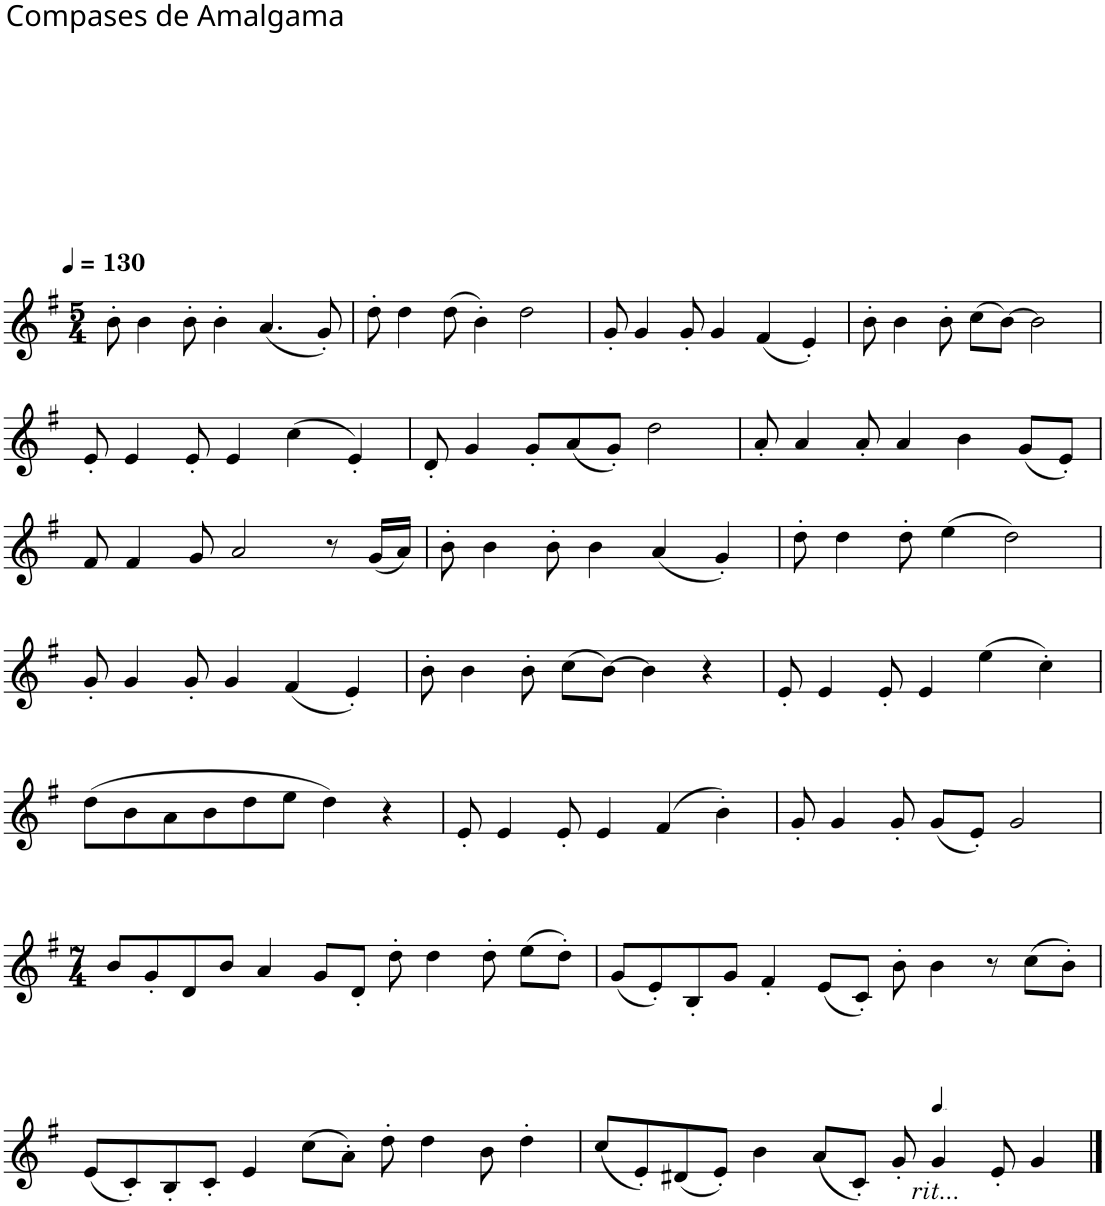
**kern
*part1
*staff1
*I"Trompeta en Sib
*I'Tpt
*clefG2
*Trd1c2
*k[f#]
*M5/4
=1
8b'\
4b\
8b'\
4b'\
(4.a/
8g'/)
=2
8dd'\
4dd\
(8dd\
4b'\)
2dd\
=3
8g'/
4g/
8g'/
4g/
(4f#/
4e'/)
=4
8b'\
4b\
8b'\
(8cc\L
[8b\J)
2b\]
!!LO:LB:g=z
=5
8e'/
4e/
8e'/
4e/
(4cc\
4e'/)
=6
8d'/
4g/
8g'/L
(8a/
8g'/J)
2dd\
=7
8a'/
4a/
8a'/
4a/
4b\
(8g/L
8e'/J)
!!LO:LB:g=z
=8
8f#/
4f#/
8g/
2a/
8r
(16g/LL
16a/JJ)
=9
8b'\
4b\
8b'\
4b\
(4a/
4g'/)
=10
8dd'\
4dd\
8dd'\
(4ee\
2dd\)
!!LO:LB:g=z
=11
8g'/
4g/
8g'/
4g/
(4f#/
4e'/)
=12
8b'\
4b\
8b'\
(8cc\L
[8b\J)
4b\]
4r
=13
8e'/
4e/
8e'/
4e/
(4ee\
4cc'\)
!!LO:LB:g=z
=14
(8dd\L
8b\
8a\
8b\
8dd\
8ee\J
4dd\)
4r
=15
8e'/
4e/
8e'/
4e/
(4f#/
4b'\)
=16
8g'/
4g/
8g'/
(8g/L
8e'/J)
2g/
!!LO:LB:g=z
=17
*M7/4
8b/L
8g'/
8d/
8b/J
4a/
8g/L
8d'/J
8dd'\
4dd\
8dd'\
(8ee\L
8dd'\J)
=18
(8g/L
8e'/)
8B'/
8g/J
4f#'/
(8e/L
8c'/J)
8b'\
4b\
8r
(8cc\L
8b'\J)
!!LO:LB:g=z
=19
(8e/L
8c'/)
8B'/
8c'/J
4e/
(8cc\L
8a'\J)
8dd'\
4dd\
8b\
4dd'\
=20
(8cc/L
8e'/)
(8d#X/
8e'/J)
4b\
(8a/L
8c'/J)
!LO:TX:b:i:t=rit...
8g'/
4g/
8e'/
4g/
==
*-
